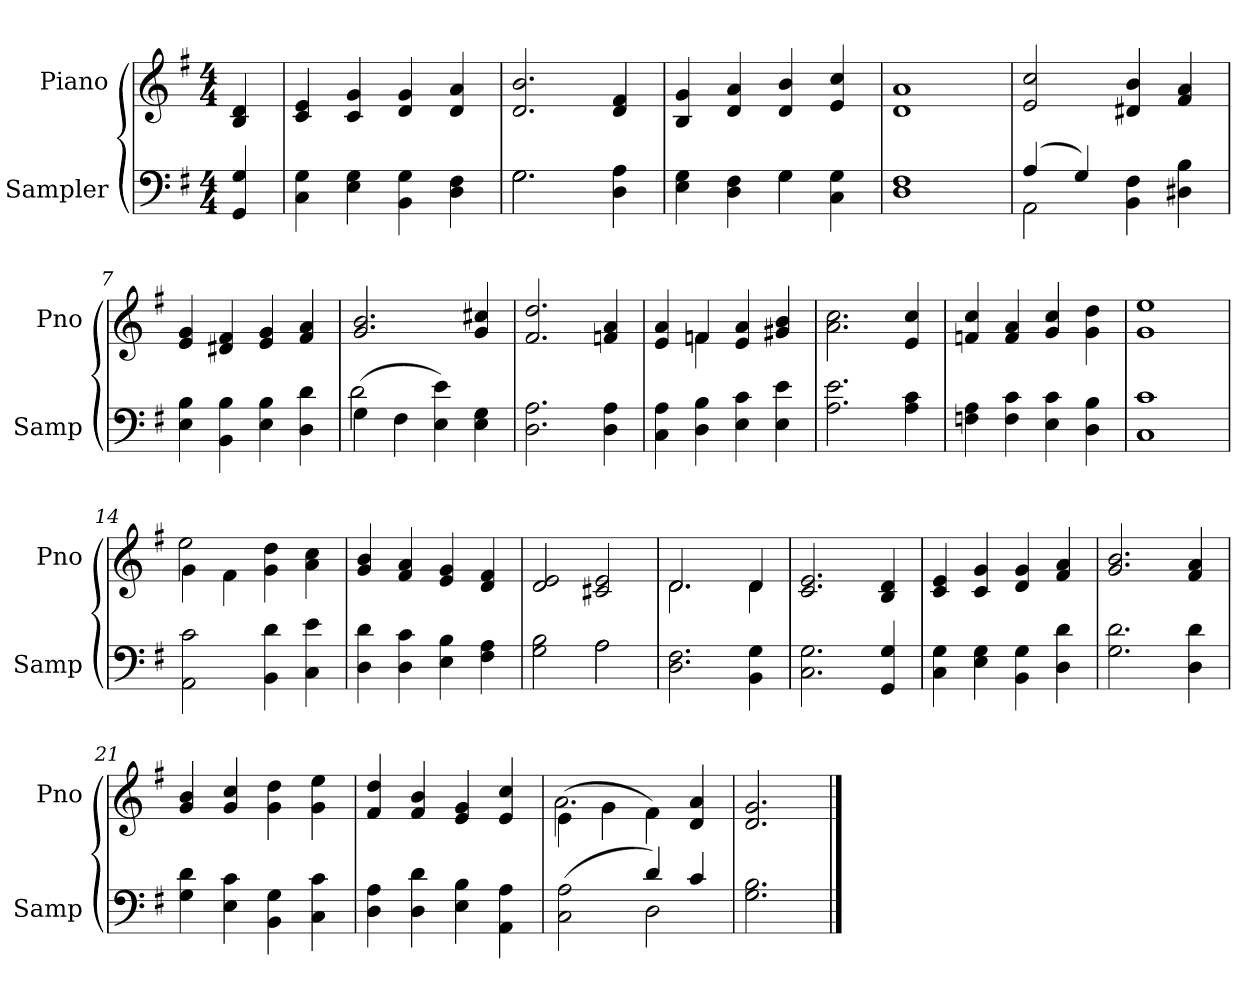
**kern	**kern
*part2	*part1
*staff2	*staff1
*I"Sampler	*I"Piano
*I'Samp	*I'Pno
*clefF4	*clefG2
*k[f#]	*k[f#]
*G:	*G:
*M4/4	*M4/4
=1	=1
4GG 4G	4B 4d
=2	=2
4C 4G	4c 4e
4E 4G	4c 4g
4BB 4G	4d 4g
4D 4F#	4d 4a
=3	=3
*^	*
2.G\	2.G	2.d 2.b
4D 4A	4ryy	4d 4f#
=4	=4	=4
4E 4G	2ryy	4B 4g
4D 4F#	.	4d 4a
4G\	4G	4d 4b
4C 4G	4ryy	4e 4cc
*v	*v	*
=5	=5
1D 1F#	1d 1a
=6	=6
*^	*
(4A/	2AA	2e 2cc
4G/)	.	.
4BB 4F#	2ryy	4d#X 4b
4D#X 4B	.	4f# 4a
*v	*v	*
=7	=7
4E 4B	4e 4g
4BB 4B	4d#X 4f#
4E 4B	4e 4g
4D 4d	4f# 4a
=8	=8
*^	*
(4G\	2d	2.g 2.b
4F#\	.	.
4E 4e)	2ryy	.
4E 4G	.	4g 4cc#X
*v	*v	*
=9	=9
2.D 2.A	2.f# 2.dd
4D 4A	4fn 4a
=10	=10
*	*^
4C 4A	4e 4a	4ryy
4D 4B	4fn/	4fn
4E 4c	4e 4a	2ryy
4E 4e	4g#X 4b	.
*	*v	*v
=11	=11
2.A 2.e	2.a 2.cc
4A 4c	4e 4cc
=12	=12
4Fn 4A	4fn 4cc
4F 4c	4f 4a
4E 4c	4g 4cc
4D 4B	4g 4dd
=13	=13
1C 1c	1g 1ee
=14	=14
*	*^
2AA 2c	4g\	2ee
.	4f#\	.
4BB 4d	4g 4dd	2ryy
4C 4e	4a 4cc	.
*	*v	*v
=15	=15
4D 4d	4g 4b
4D 4c	4f# 4a
4E 4B	4e 4g
4F# 4A	4d 4f#
=16	=16
*^	*
2G 2B	2ryy	2d 2e
2A\	2A	2c#X 2e
*v	*v	*
=17	=17
*	*^
2.D 2.F#	2.d/	2.d
4BB 4G	4d/	4d
*	*v	*v
=18	=18
2.C 2.G	2.c 2.e
4GG 4G	4B 4d
=19	=19
4C 4G	4c 4e
4E 4G	4c 4g
4BB 4G	4d 4g
4D 4d	4f# 4a
=20	=20
2.G 2.d	2.g 2.b
4D 4d	4f# 4a
=21	=21
4G 4d	4g 4b
4E 4c	4g 4cc
4BB 4G	4g 4dd
4C 4c	4g 4ee
=22	=22
4D 4A	4f# 4dd
4D 4d	4f# 4b
4E 4B	4e 4g
4AA 4A	4e 4cc
=23	=23
*^	*^
(2C 2A	2ryy	(4e\	2.a
.	.	4g\	.
4d/)	2D	4f#\)	.
4c/	.	4d 4a	4ryy
*v	*v	*	*
*	*v	*v
=24	=24
2.G 2.B	2.d 2.g
==	==
*-	*-
